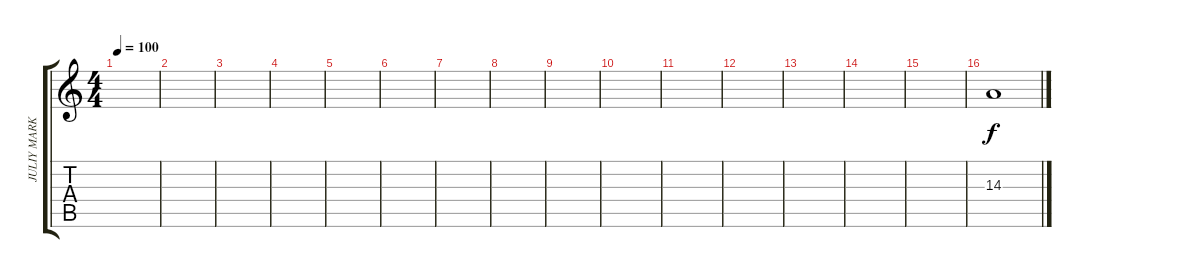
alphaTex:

\track ("JULIY MARKS" "JULIY MARK") {instrument stringensemble1}
\staff {score tabs}
\tuning (E4 B3 G3 D3 A2 E2) {hide}
\ts (4 4)
\tempo 100
\clef g2
\ks c
|
|
|
|
|
|
|
|
|
|
|
|
|
|
|
14.3.1{volume 16 instrument viola}
